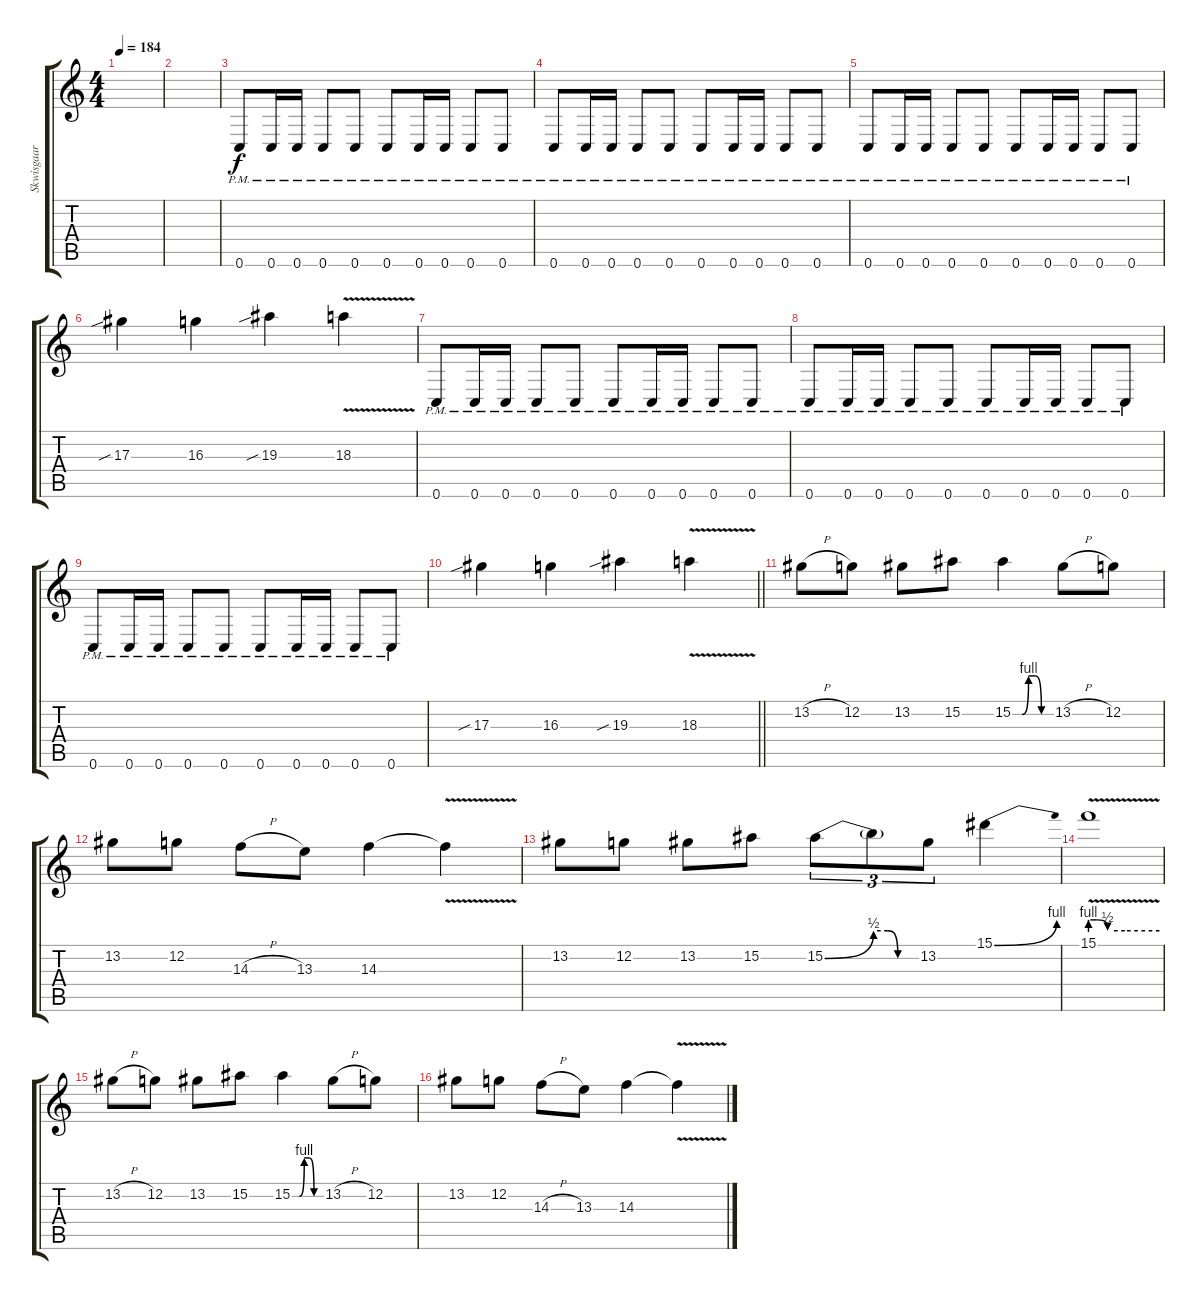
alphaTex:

\track ("Skwisgaar Skwigelf (Lead)" "Skwisgaar ") {instrument distortionguitar}
\staff {score tabs}
\tuning (C4 G3 Eb3 Bb2 F2 C2) {hide}
\ts (4 4)
\tempo 184
\clef g2
\ks aminor
|
|
0.6{pm}.8 0.6{pm}.16 0.6{pm}.16 0.6{pm}.8 0.6{pm}.8 0.6{pm}.8 0.6{pm}.16 0.6{pm}.16 0.6{pm}.8 0.6{pm}.8 |
0.6{pm}.8 0.6{pm}.16 0.6{pm}.16 0.6{pm}.8 0.6{pm}.8 0.6{pm}.8 0.6{pm}.16 0.6{pm}.16 0.6{pm}.8 0.6{pm}.8 |
0.6{pm}.8 0.6{pm}.16 0.6{pm}.16 0.6{pm}.8 0.6{pm}.8 0.6{pm}.8 0.6{pm}.16 0.6{pm}.16 0.6{pm}.8 0.6{pm}.8 |
17.3{sib}.4 16.3.4 19.3{sib}.4 18.3{v}.4 |
0.6{pm}.8 0.6{pm}.16 0.6{pm}.16 0.6{pm}.8 0.6{pm}.8 0.6{pm}.8 0.6{pm}.16 0.6{pm}.16 0.6{pm}.8 0.6{pm}.8 |
0.6{pm}.8 0.6{pm}.16 0.6{pm}.16 0.6{pm}.8 0.6{pm}.8 0.6{pm}.8 0.6{pm}.16 0.6{pm}.16 0.6{pm}.8 0.6{pm}.8 |
0.6{pm}.8 0.6{pm}.16 0.6{pm}.16 0.6{pm}.8 0.6{pm}.8 0.6{pm}.8 0.6{pm}.16 0.6{pm}.16 0.6{pm}.8 0.6{pm}.8 |
\barLineRight lightlight
17.3{sib}.4 16.3.4 19.3{sib}.4 18.3{v}.4 |
13.2{h}.8 12.2.8 13.2.8 15.2.8 15.2{be (custom 0 0 15 0 25 4 35 4 45 0 60 0)}.4 13.2{h}.8 12.2.8 |
13.2.8 12.2.8 14.3{h}.8 13.3.8 14.3.4 14.3{v t}.4 |
13.2.8 12.2.8 13.2.8 15.2.8 15.2{be (bend 0 0 60 2)}.8{tu (3 2)} 15.2{be (custom 0 2 20 2 34 0 60 0) t}.8{tu (3 2)} 13.2.8{tu (3 2)} 15.1{be (bend 0 0 60 4)}.4 |
15.1{be (custom 0 4 5 4 15 2 30 2 60 2) v}.1 |
13.2{h}.8 12.2.8 13.2.8 15.2.8 15.2{be (custom 0 0 15 0 25 4 35 4 45 0 60 0)}.4 13.2{h}.8 12.2.8 |
13.2.8 12.2.8 14.3{h}.8 13.3.8 14.3.4 14.3{v t}.4
